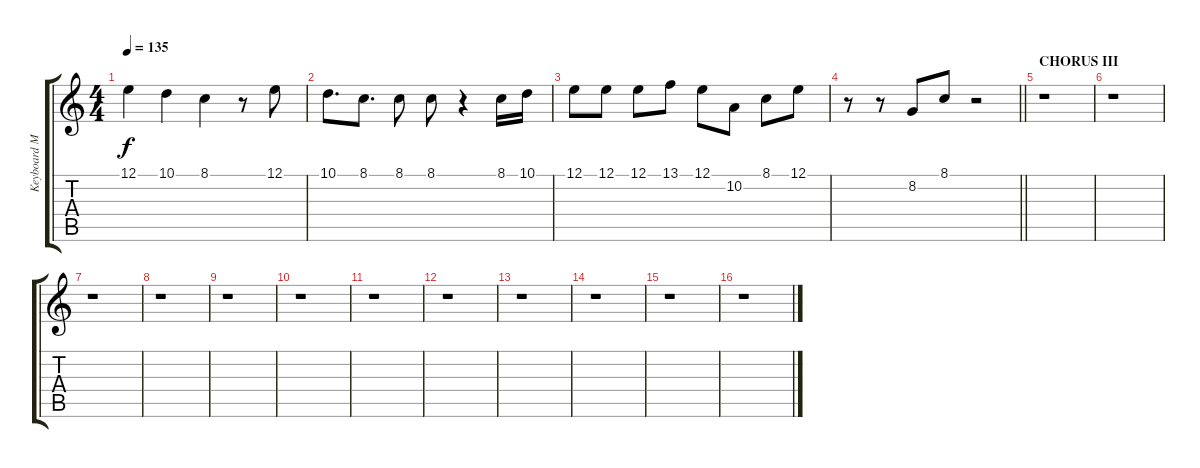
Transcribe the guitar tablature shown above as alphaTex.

\track ("Keyboard Melody" "Keyboard M") {instrument fx4atmosphere}
\staff {score tabs}
\tuning (E4 B3 G3 D3 A2 E2) {hide}
\ts (4 4)
\tempo 135
\clef g2
\ks c
12.1.4{dy f} 10.1.4 8.1.4 r.8 12.1.8 |
10.1.8{d} 8.1.8{d} 8.1.8 8.1.8 r.4 8.1.16 10.1.16 |
12.1.8 12.1.8 12.1.8 13.1.8 12.1.8 10.2.8 8.1.8 12.1.8 |
\barLineRight lightlight
r.8 r.8 8.2.8 8.1.8 r.2 |
\section ("" "CHORUS III")
r.1 |
r.1 |
r.1 |
r.1 |
r.1 |
r.1 |
r.1 |
r.1 |
r.1 |
r.1 |
r.1 |
r.1
